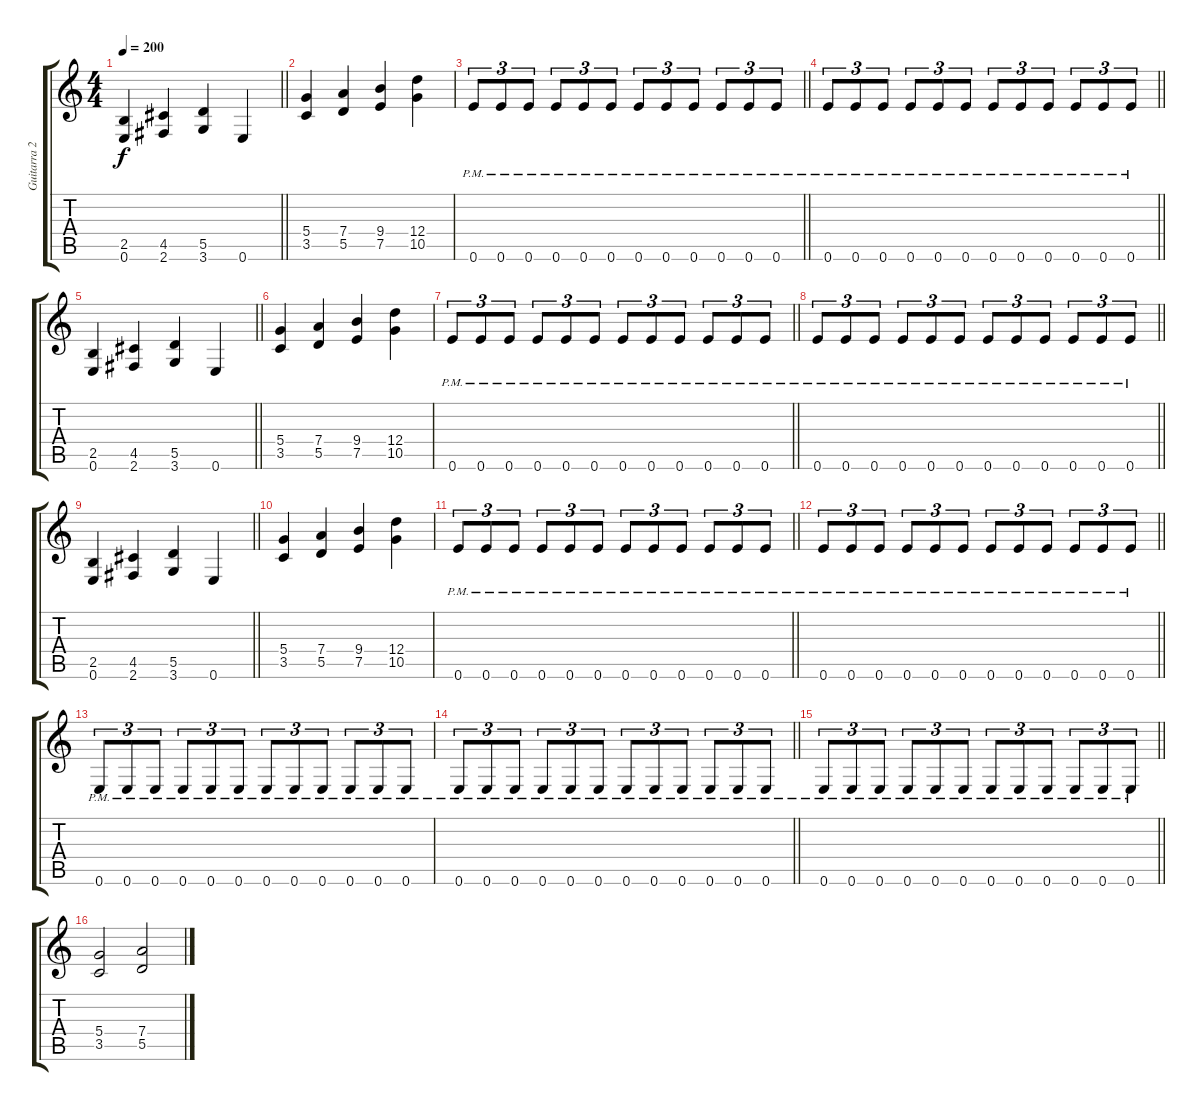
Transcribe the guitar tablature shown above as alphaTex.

\track ("Guitarra 2" "Guitarra 2") {instrument overdrivenguitar}
\staff {score tabs}
\tuning (E4 B3 G3 D3 A2 E2) {hide}
\ts (4 4)
\tempo 200
\clef g2
\barLineRight lightlight
\ks c
(2.5 0.6).4{dy f} (4.5 2.6).4 (5.5 3.6).4 0.6.4 |
(5.4 3.5).4 (7.4 5.5).4 (9.4 7.5).4 (12.4 10.5).4 |
\barLineRight lightlight
0.6{pm}.8{tu (3 2) ot 8vb} 0.6{pm}.8{tu (3 2) ot 8vb} 0.6{pm}.8{tu (3 2) ot 8vb} 0.6{pm}.8{tu (3 2) ot 8vb} 0.6{pm}.8{tu (3 2) ot 8vb} 0.6{pm}.8{tu (3 2) ot 8vb} 0.6{pm}.8{tu (3 2) ot 8vb} 0.6{pm}.8{tu (3 2) ot 8vb} 0.6{pm}.8{tu (3 2) ot 8vb} 0.6{pm}.8{tu (3 2) ot 8vb} 0.6{pm}.8{tu (3 2) ot 8vb} 0.6{pm}.8{tu (3 2) ot 8vb} |
\barLineRight lightlight
0.6{pm}.8{tu (3 2) ot 8vb} 0.6{pm}.8{tu (3 2) ot 8vb} 0.6{pm}.8{tu (3 2) ot 8vb} 0.6{pm}.8{tu (3 2) ot 8vb} 0.6{pm}.8{tu (3 2) ot 8vb} 0.6{pm}.8{tu (3 2) ot 8vb} 0.6{pm}.8{tu (3 2) ot 8vb} 0.6{pm}.8{tu (3 2) ot 8vb} 0.6{pm}.8{tu (3 2) ot 8vb} 0.6{pm}.8{tu (3 2) ot 8vb} 0.6{pm}.8{tu (3 2) ot 8vb} 0.6{pm}.8{tu (3 2) ot 8vb} |
\barLineRight lightlight
(2.5 0.6).4 (4.5 2.6).4 (5.5 3.6).4 0.6.4 |
(5.4 3.5).4 (7.4 5.5).4 (9.4 7.5).4 (12.4 10.5).4 |
\barLineRight lightlight
0.6{pm}.8{tu (3 2) ot 8vb} 0.6{pm}.8{tu (3 2) ot 8vb} 0.6{pm}.8{tu (3 2) ot 8vb} 0.6{pm}.8{tu (3 2) ot 8vb} 0.6{pm}.8{tu (3 2) ot 8vb} 0.6{pm}.8{tu (3 2) ot 8vb} 0.6{pm}.8{tu (3 2) ot 8vb} 0.6{pm}.8{tu (3 2) ot 8vb} 0.6{pm}.8{tu (3 2) ot 8vb} 0.6{pm}.8{tu (3 2) ot 8vb} 0.6{pm}.8{tu (3 2) ot 8vb} 0.6{pm}.8{tu (3 2) ot 8vb} |
\barLineRight lightlight
0.6{pm}.8{tu (3 2) ot 8vb} 0.6{pm}.8{tu (3 2) ot 8vb} 0.6{pm}.8{tu (3 2) ot 8vb} 0.6{pm}.8{tu (3 2) ot 8vb} 0.6{pm}.8{tu (3 2) ot 8vb} 0.6{pm}.8{tu (3 2) ot 8vb} 0.6{pm}.8{tu (3 2) ot 8vb} 0.6{pm}.8{tu (3 2) ot 8vb} 0.6{pm}.8{tu (3 2) ot 8vb} 0.6{pm}.8{tu (3 2) ot 8vb} 0.6{pm}.8{tu (3 2) ot 8vb} 0.6{pm}.8{tu (3 2) ot 8vb} |
\barLineRight lightlight
(2.5 0.6).4 (4.5 2.6).4 (5.5 3.6).4 0.6.4 |
(5.4 3.5).4 (7.4 5.5).4 (9.4 7.5).4 (12.4 10.5).4 |
\barLineRight lightlight
0.6{pm}.8{tu (3 2) ot 8vb} 0.6{pm}.8{tu (3 2) ot 8vb} 0.6{pm}.8{tu (3 2) ot 8vb} 0.6{pm}.8{tu (3 2) ot 8vb} 0.6{pm}.8{tu (3 2) ot 8vb} 0.6{pm}.8{tu (3 2) ot 8vb} 0.6{pm}.8{tu (3 2) ot 8vb} 0.6{pm}.8{tu (3 2) ot 8vb} 0.6{pm}.8{tu (3 2) ot 8vb} 0.6{pm}.8{tu (3 2) ot 8vb} 0.6{pm}.8{tu (3 2) ot 8vb} 0.6{pm}.8{tu (3 2) ot 8vb} |
\barLineRight lightlight
0.6{pm}.8{tu (3 2) ot 8vb} 0.6{pm}.8{tu (3 2) ot 8vb} 0.6{pm}.8{tu (3 2) ot 8vb} 0.6{pm}.8{tu (3 2) ot 8vb} 0.6{pm}.8{tu (3 2) ot 8vb} 0.6{pm}.8{tu (3 2) ot 8vb} 0.6{pm}.8{tu (3 2) ot 8vb} 0.6{pm}.8{tu (3 2) ot 8vb} 0.6{pm}.8{tu (3 2) ot 8vb} 0.6{pm}.8{tu (3 2) ot 8vb} 0.6{pm}.8{tu (3 2) ot 8vb} 0.6{pm}.8{tu (3 2) ot 8vb} |
0.6{pm}.8{tu (3 2)} 0.6{pm}.8{tu (3 2)} 0.6{pm}.8{tu (3 2)} 0.6{pm}.8{tu (3 2)} 0.6{pm}.8{tu (3 2)} 0.6{pm}.8{tu (3 2)} 0.6{pm}.8{tu (3 2)} 0.6{pm}.8{tu (3 2)} 0.6{pm}.8{tu (3 2)} 0.6{pm}.8{tu (3 2)} 0.6{pm}.8{tu (3 2)} 0.6{pm}.8{tu (3 2)} |
\barLineRight lightlight
0.6{pm}.8{tu (3 2)} 0.6{pm}.8{tu (3 2)} 0.6{pm}.8{tu (3 2)} 0.6{pm}.8{tu (3 2)} 0.6{pm}.8{tu (3 2)} 0.6{pm}.8{tu (3 2)} 0.6{pm}.8{tu (3 2)} 0.6{pm}.8{tu (3 2)} 0.6{pm}.8{tu (3 2)} 0.6{pm}.8{tu (3 2)} 0.6{pm}.8{tu (3 2)} 0.6{pm}.8{tu (3 2)} |
\barLineRight lightlight
0.6{pm}.8{tu (3 2)} 0.6{pm}.8{tu (3 2)} 0.6{pm}.8{tu (3 2)} 0.6{pm}.8{tu (3 2)} 0.6{pm}.8{tu (3 2)} 0.6{pm}.8{tu (3 2)} 0.6{pm}.8{tu (3 2)} 0.6{pm}.8{tu (3 2)} 0.6{pm}.8{tu (3 2)} 0.6{pm}.8{tu (3 2)} 0.6{pm}.8{tu (3 2)} 0.6{pm}.8{tu (3 2)} |
(5.4 3.5).2 (7.4 5.5).2
